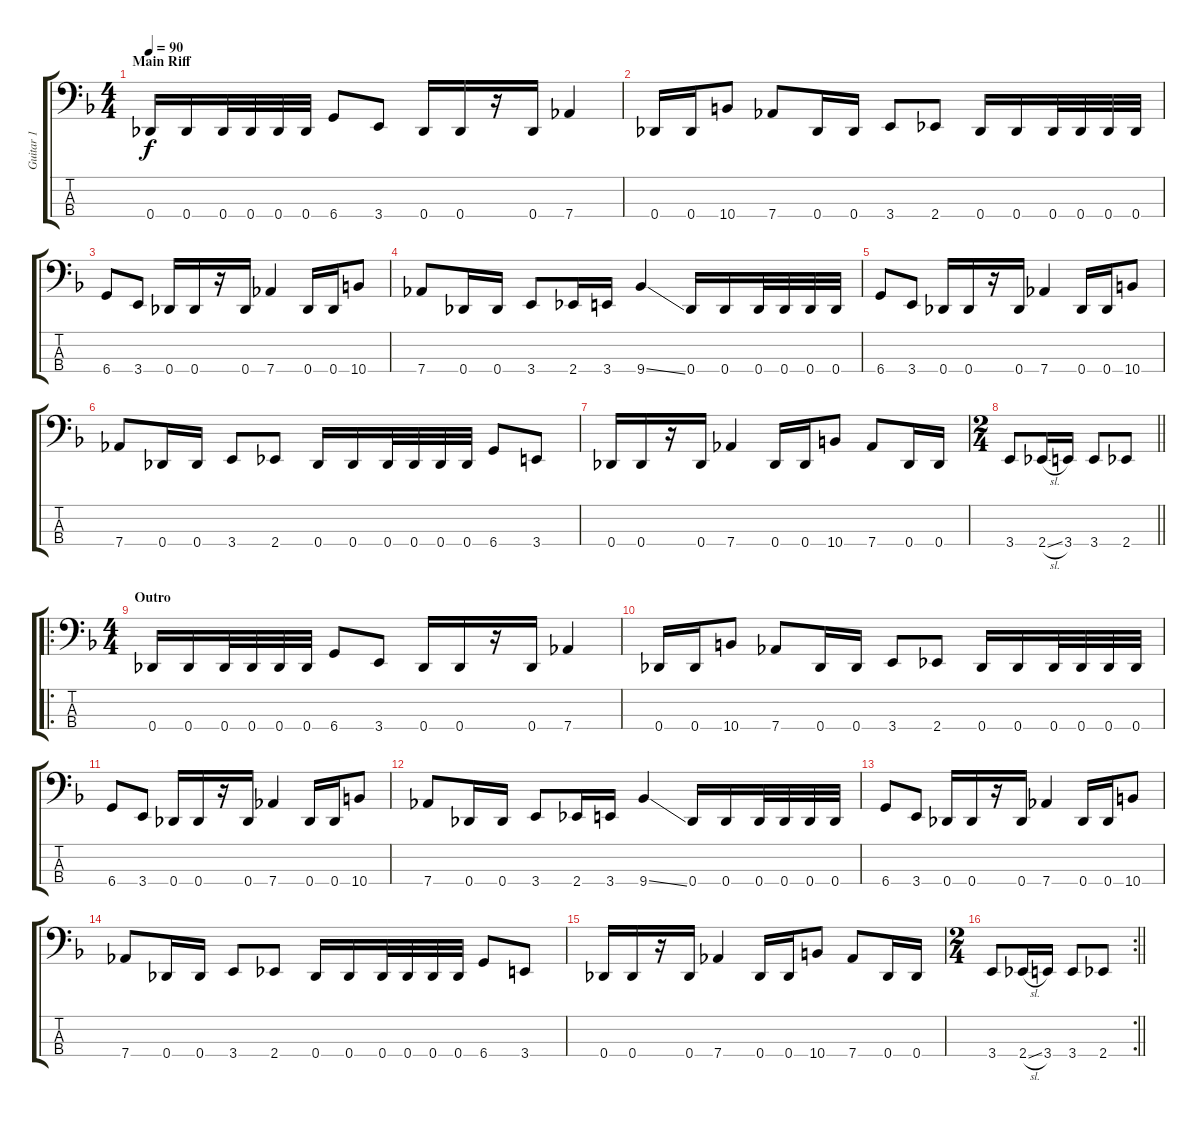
\track ("Guitar 1" "Guitar 1") {instrument electricbassfinger}
\staff {score tabs}
\tuning (Gb2 Db2 Ab1 Db1) {hide}
\ts (4 4)
\section ("" "Main Riff")
\tempo 90
\clef f4
\ks f
0.4.16{dy f} 0.4.16 0.4.32 0.4.32 0.4.32 0.4.32 6.4.8 3.4.8 0.4.16 0.4.16 r.16 0.4.16 7.4.4 |
0.4.16 0.4.16 10.4.8 7.4.8 0.4.16 0.4.16 3.4.8 2.4.8 0.4.16 0.4.16 0.4.32 0.4.32 0.4.32 0.4.32 |
6.4.8 3.4.8 0.4.16 0.4.16 r.16 0.4.16 7.4.4 0.4.16 0.4.16 10.4.8 |
7.4.8 0.4.16 0.4.16 3.4.8 2.4.16 3.4.16 9.4{ss}.4 0.4.16 0.4.16 0.4.32 0.4.32 0.4.32 0.4.32 |
6.4.8 3.4.8 0.4.16 0.4.16 r.16 0.4.16 7.4.4 0.4.16 0.4.16 10.4.8 |
7.4.8 0.4.16 0.4.16 3.4.8 2.4.8 0.4.16 0.4.16 0.4.32 0.4.32 0.4.32 0.4.32 6.4.8 3.4.8 |
0.4.16 0.4.16 r.16 0.4.16 7.4.4 0.4.16 0.4.16 10.4.8 7.4.8 0.4.16 0.4.16 |
\ts (2 4)
\barLineRight lightlight
3.4.8 2.4{sl}.16 3.4.16 3.4.8 2.4.8 |
\ro
\ts (4 4)
\section ("" "Outro")
0.4.16 0.4.16 0.4.32 0.4.32 0.4.32 0.4.32 6.4.8 3.4.8 0.4.16 0.4.16 r.16 0.4.16 7.4.4 |
0.4.16 0.4.16 10.4.8 7.4.8 0.4.16 0.4.16 3.4.8 2.4.8 0.4.16 0.4.16 0.4.32 0.4.32 0.4.32 0.4.32 |
6.4.8 3.4.8 0.4.16 0.4.16 r.16 0.4.16 7.4.4 0.4.16 0.4.16 10.4.8 |
7.4.8 0.4.16 0.4.16 3.4.8 2.4.16 3.4.16 9.4{ss}.4 0.4.16 0.4.16 0.4.32 0.4.32 0.4.32 0.4.32 |
6.4.8 3.4.8 0.4.16 0.4.16 r.16 0.4.16 7.4.4 0.4.16 0.4.16 10.4.8 |
7.4.8 0.4.16 0.4.16 3.4.8 2.4.8 0.4.16 0.4.16 0.4.32 0.4.32 0.4.32 0.4.32 6.4.8 3.4.8 |
0.4.16 0.4.16 r.16 0.4.16 7.4.4 0.4.16 0.4.16 10.4.8 7.4.8 0.4.16 0.4.16 |
\rc 2
\ts (2 4)
\barLineRight lightlight
3.4.8 2.4{sl}.16 3.4.16 3.4.8 2.4.8
